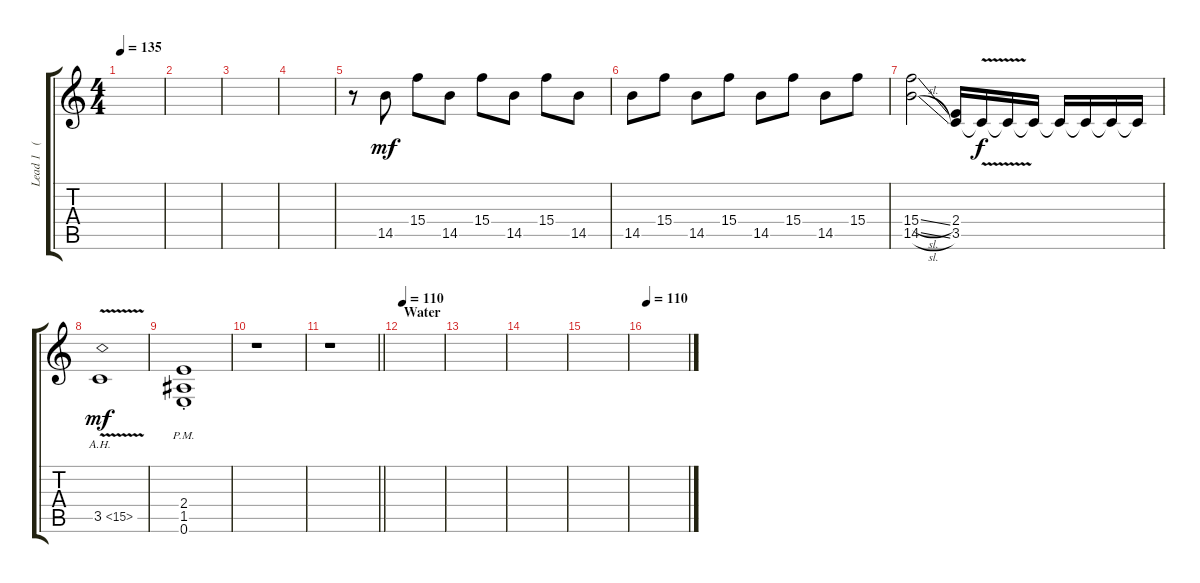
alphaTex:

\track ("Lead 1   (Dark)" "Lead 1   (") {instrument distortionguitar}
\staff {score tabs}
\tuning (E4 B3 G3 D3 A2 E2) {hide}
\ts (4 4)
\tempo 135
\clef g2
\ks c
|
|
|
|
r.8 14.5.8{dy mf} 15.4.8 14.5.8 15.4.8 14.5.8 15.4.8 14.5.8 |
14.5.8 15.4.8 14.5.8 15.4.8 14.5.8 15.4.8 14.5.8 15.4.8 |
(15.4{sl} 14.5{sl}).2 (2.4 3.5).16 3.5{v t}.16{dy f} 3.5{t}.16 3.5{t}.16 3.5{t}.16 3.5{t}.16 3.5{t}.16 3.5{t}.16 |
3.5{ah 12 v}.1{dy mf} |
(2.4{pm st} 1.5{pm st} 0.6{pm st}).1 |
r.1 |
\barLineRight lightlight
r.1 |
\section ("" "Water")
\tempo 110
|
|
|
|
\tempo 110
